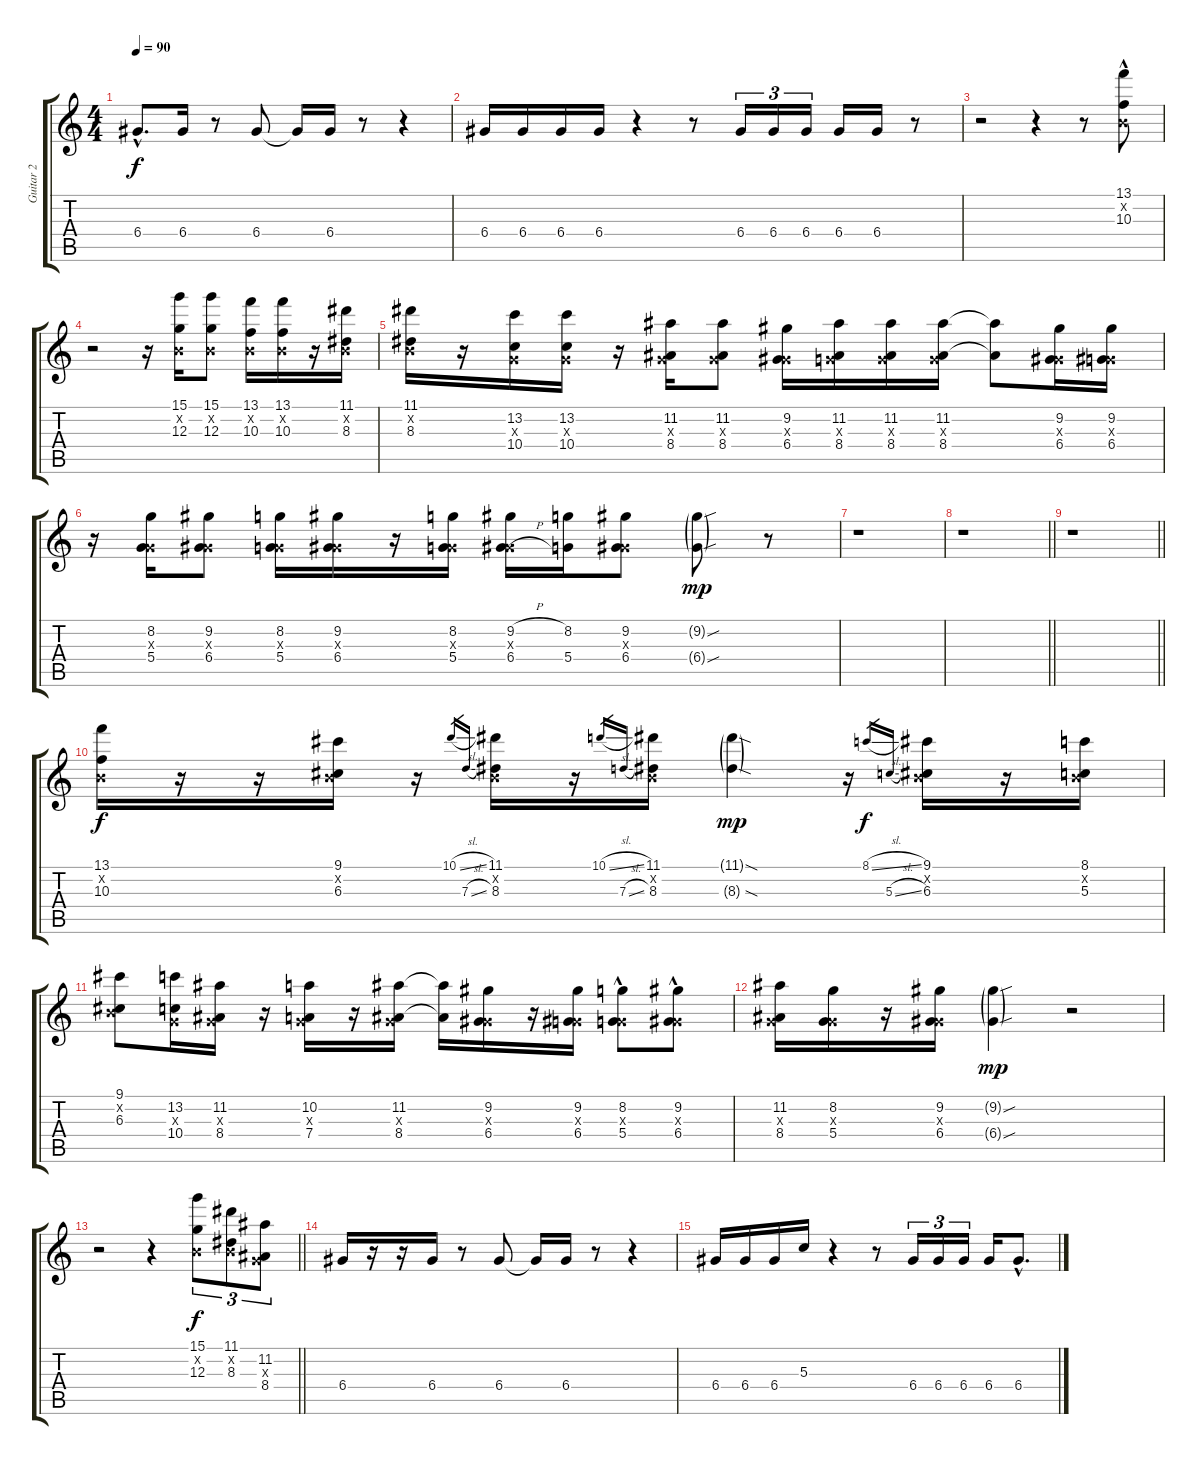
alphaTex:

\track ("Guitar 2" "Guitar 2") {instrument electricguitarclean}
\staff {score tabs}
\tuning (E4 B3 G3 D3 A2 E2) {hide}
\ts (4 4)
\tempo 90
\clef g2
\ks c
6.4{hac}.8{d dy f} 6.4.16 r.8 6.4.8 6.4{t}.16 6.4.16 r.8 r.4 |
6.4.16 6.4.16 6.4.16 6.4.16 r.4 r.8 6.4.16{tu (3 2)} 6.4.16{tu (3 2)} 6.4.16{tu (3 2)} 6.4.16 6.4.16 r.8 |
r.2 r.4 r.8 (13.1{hac} 0.2{hac x} 10.3{hac}).8 |
r.2 r.16 (15.1 0.2{x} 12.3).16 (15.1 0.2{x} 12.3).8 (13.1 0.2{x} 10.3).16 (13.1 0.2{x} 10.3).16 r.16 (11.1 0.2{x} 8.3).16 |
(11.1 0.2{x} 8.3).16 r.16 (13.2 0.3{x} 10.4).16 (13.2 0.3{x} 10.4).16 r.16 (11.2 0.3{x} 8.4).16 (11.2 0.3{x} 8.4).8 (9.2 0.3{x} 6.4).16 (11.2 0.3{x} 8.4).16 (11.2 0.3{x} 8.4).16 (11.2 0.3{x} 8.4).16 (11.2{t} 8.4{t}).8 (9.2 0.3{x} 6.4).16 (9.2 0.3{x} 6.4).16 |
r.16 (8.2 0.3{x} 5.4).16 (9.2 0.3{x} 6.4).8 (8.2 0.3{x} 5.4).16 (9.2 0.3{x} 6.4).16 r.16 (8.2 0.3{x} 5.4).16 (9.2{h} 0.3{x} 6.4{h}).16 (8.2 5.4).16 (9.2 0.3{x} 6.4).8 (9.2{sou g} 6.4{sou g}).8{dy mp} r.8 |
r.1 |
\barLineRight lightlight
r.1 |
\barLineRight lightlight
r.1 |
(13.1 0.2{x} 10.3).16{dy f} r.16 r.16 (9.1 0.2{x} 6.3).16 r.16 10.1{sl}.16{gr} 7.3{sl}.16{gr} (11.1 0.2{x} 8.3).16 r.16 10.1{sl}.16{gr} 7.3{sl}.16{gr} (11.1 0.2{x} 8.3).16 (11.1{sod g} 8.3{sod g}).4{dy mp} r.16 8.1{sl}.16{gr dy f} 5.3{sl}.16{gr} (9.1 0.2{x} 6.3).16 r.16 (8.1 0.2{x} 5.3).16 |
(9.1 0.2{x} 6.3).8 (13.2 0.3{x} 10.4).16 (11.2 0.3{x} 8.4).16 r.16 (10.2 0.3{x} 7.4).16 r.16 (11.2 0.3{x} 8.4).16 (11.2{t} 8.4{t}).16 (9.2 0.3{x} 6.4).16 r.16 (9.2 0.3{x} 6.4).16 (8.2{hac} 0.3{x} 5.4{hac}).8 (9.2{hac} 0.3{hac x} 6.4{hac}).8 |
(11.2 0.3{x} 8.4).16 (8.2 0.3{x} 5.4).16 r.16 (9.2 0.3{x} 6.4).16 (9.2{sou g} 6.4{sou g}).4{dy mp} r.2 |
\barLineRight lightlight
r.2 r.4 (15.1 0.2{x} 12.3).8{tu (3 2) dy f} (11.1 0.2{x} 8.3).8{tu (3 2)} (11.2 0.3{x} 8.4).8{tu (3 2)} |
6.4.16 r.16 r.16 6.4.16 r.8 6.4.8 6.4{t}.16 6.4.16 r.8 r.4 |
6.4.16 6.4.16 6.4.16 5.3.16 r.4 r.8 6.4.16{tu (3 2)} 6.4.16{tu (3 2)} 6.4.16{tu (3 2)} 6.4.16 6.4{hac}.8{d}
